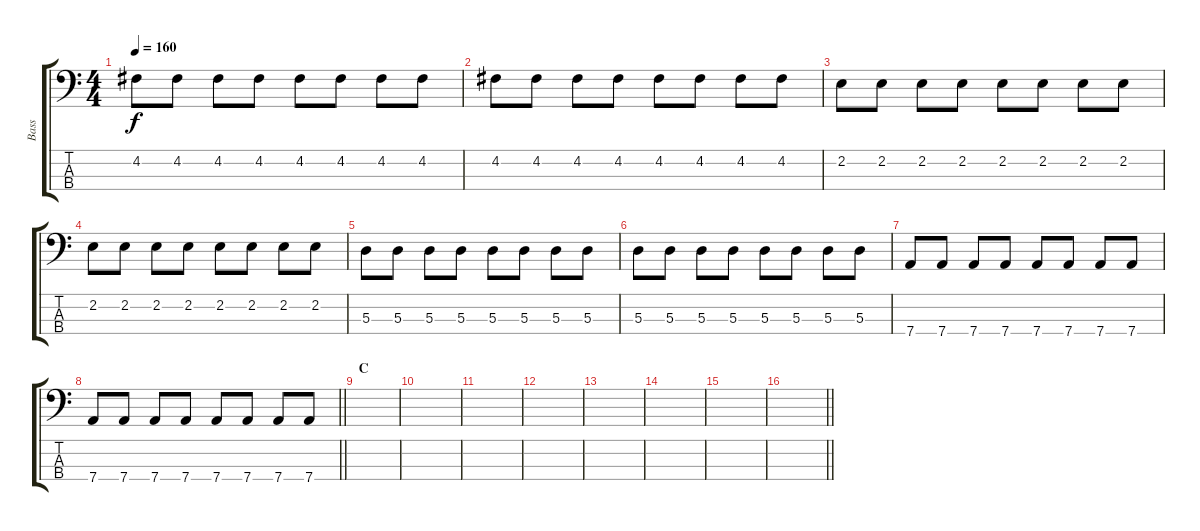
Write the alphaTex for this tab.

\track ("Bass" "Bass") {instrument electricbasspick}
\staff {score tabs}
\tuning (G2 D2 A1 D1) {hide}
\ts (4 4)
\tempo 160
\clef f4
\ks c
4.2.8{dy f} 4.2.8 4.2.8 4.2.8 4.2.8 4.2.8 4.2.8 4.2.8 |
4.2.8 4.2.8 4.2.8 4.2.8 4.2.8 4.2.8 4.2.8 4.2.8 |
2.2.8 2.2.8 2.2.8 2.2.8 2.2.8 2.2.8 2.2.8 2.2.8 |
2.2.8 2.2.8 2.2.8 2.2.8 2.2.8 2.2.8 2.2.8 2.2.8 |
5.3.8 5.3.8 5.3.8 5.3.8 5.3.8 5.3.8 5.3.8 5.3.8 |
5.3.8 5.3.8 5.3.8 5.3.8 5.3.8 5.3.8 5.3.8 5.3.8 |
7.4.8 7.4.8 7.4.8 7.4.8 7.4.8 7.4.8 7.4.8 7.4.8 |
\barLineRight lightlight
7.4.8 7.4.8 7.4.8 7.4.8 7.4.8 7.4.8 7.4.8 7.4.8 |
\section ("" "C")
|
|
|
|
|
|
|
\barLineRight lightlight
